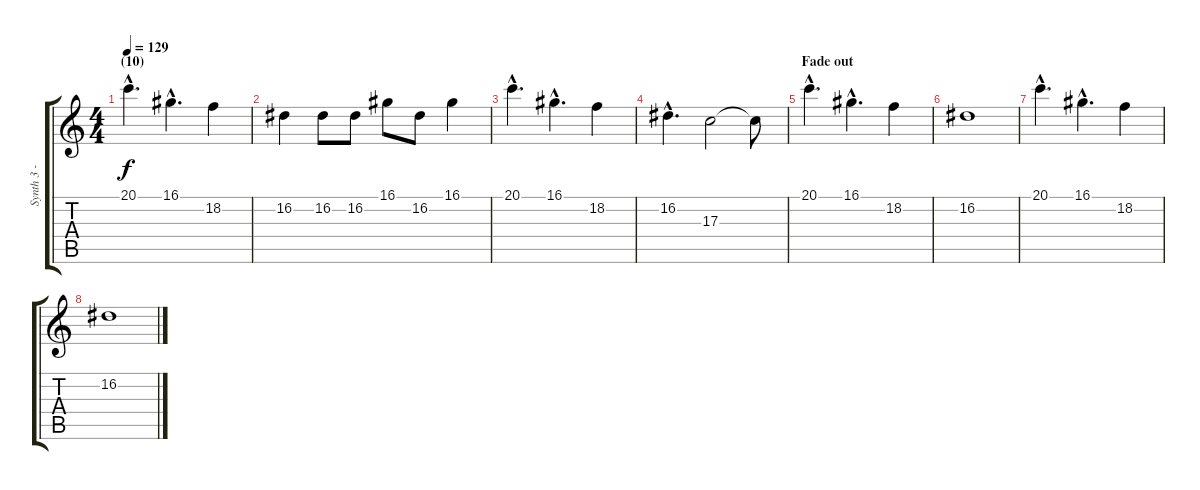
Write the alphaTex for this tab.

\track ("Synth 3 - leads" "Synth 3 - ") {instrument lead1square}
\staff {score tabs}
\tuning (E4 B3 G3 D3 A2 E2) {hide}
\ts (4 4)
\section ("" "(10)")
\tempo 129
\clef g2
\ks c
20.1{hac}.4{d dy f} 16.1{hac}.4{d} 18.2.4 |
16.2.4 16.2.8 16.2.8 16.1.8 16.2.8 16.1.4 |
20.1{hac}.4{d} 16.1{hac}.4{d} 18.2.4 |
16.2{hac}.4{d} 17.3.2 17.3{t}.8 |
\section ("" "Fade out")
20.1{hac}.4{d} 16.1{hac}.4{d} 18.2.4 |
16.2.1 |
20.1{hac}.4{d} 16.1{hac}.4{d} 18.2.4 |
16.2.1
